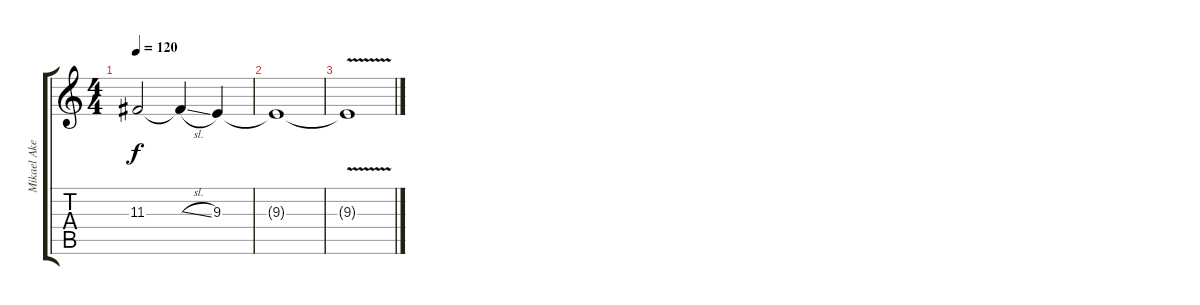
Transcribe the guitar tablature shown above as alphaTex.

\track ("Mikael Akerfeldt - Vocals" "Mikael Ake") {instrument flute}
\staff {score tabs}
\tuning (E4 B3 G3 D3 A2 E2) {hide}
\ts (4 4)
\tempo 120
\clef g2
\ks c
11.3{t}.2{dy f} 11.3{sl t}.4 9.3.4 |
9.3{t}.1 |
9.3{v t}.1{volume 6}
